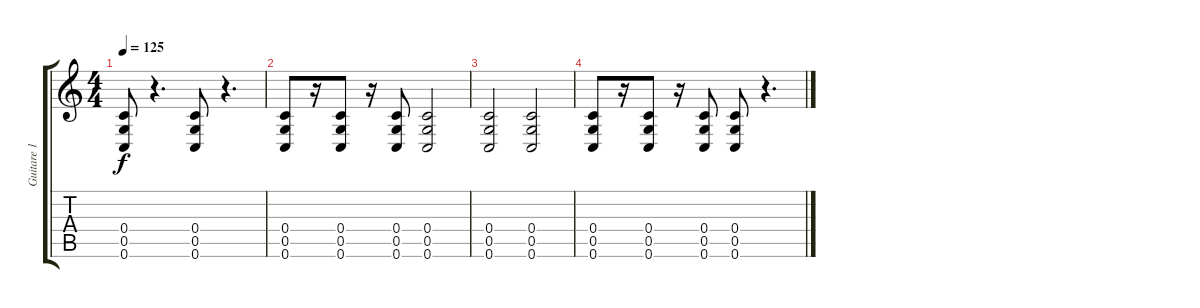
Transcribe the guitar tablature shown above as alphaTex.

\track ("Guitare 1" "Guitare 1") {instrument distortionguitar}
\staff {score tabs}
\tuning (D4 A3 F3 C3 G2 C2) {hide}
\ts (4 4)
\tempo 125
\clef g2
\ks c
(0.4 0.5 0.6).8{dy f volume 0} r.4{d} (0.4 0.5 0.6).8 r.4{d} |
(0.4 0.5 0.6).8 r.16 (0.4 0.5 0.6).8 r.16 (0.4 0.5 0.6).8 (0.4 0.5 0.6).2 |
(0.4 0.5 0.6).2 (0.4 0.5 0.6).2 |
(0.4 0.5 0.6).8 r.16 (0.4 0.5 0.6).8 r.16 (0.4 0.5 0.6).8 (0.4 0.5 0.6).8 r.4{d}
